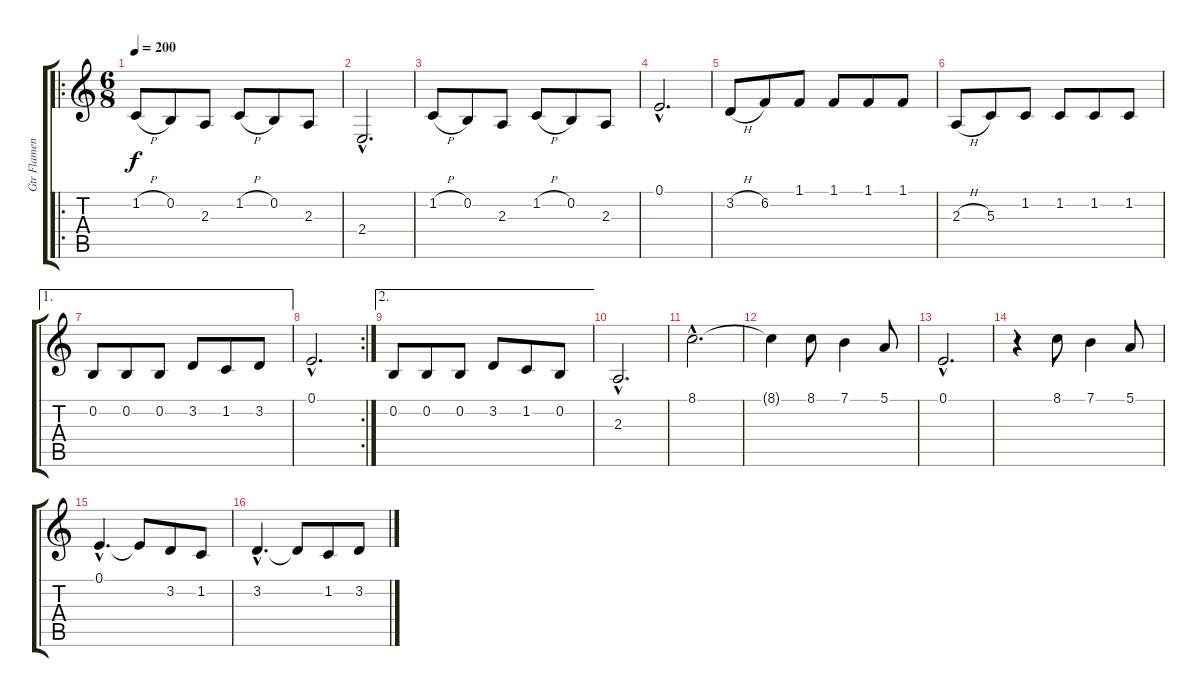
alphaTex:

\track ("Gtr Flamenco" "Gtr Flamen") {instrument viola}
\staff {score tabs}
\tuning (E4 B3 G3 D3 A2 E2) {hide}
\ro
\ts (6 8)
\tempo 200
\clef g2
\ks c
1.2{h}.8{dy f instrument viola} 0.2.8 2.3.8 1.2{h}.8 0.2.8 2.3.8 |
2.4{hac}.2{d} |
1.2{h}.8 0.2.8 2.3.8 1.2{h}.8 0.2.8 2.3.8 |
0.1{hac}.2{d} |
3.2{h}.8 6.2.8 1.1.8 1.1.8 1.1.8 1.1.8 |
2.3{h}.8 5.3.8 1.2.8 1.2.8 1.2.8 1.2.8 |
\ae 1
0.2.8 0.2.8 0.2.8 3.2.8 1.2.8 3.2.8 |
\rc 2
0.1{hac}.2{d} |
\ae 2
0.2.8 0.2.8 0.2.8 3.2.8 1.2.8 0.2.8 |
2.3{hac}.2{d} |
8.1{hac}.2{d} |
8.1{t}.4 8.1.8 7.1.4 5.1.8 |
0.1{hac}.2{d} |
r.4 8.1.8 7.1.4 5.1.8 |
0.1{hac}.4{d} 0.1{t}.8 3.2.8 1.2.8 |
3.2{hac}.4{d} 3.2{t}.8 1.2.8 3.2.8
